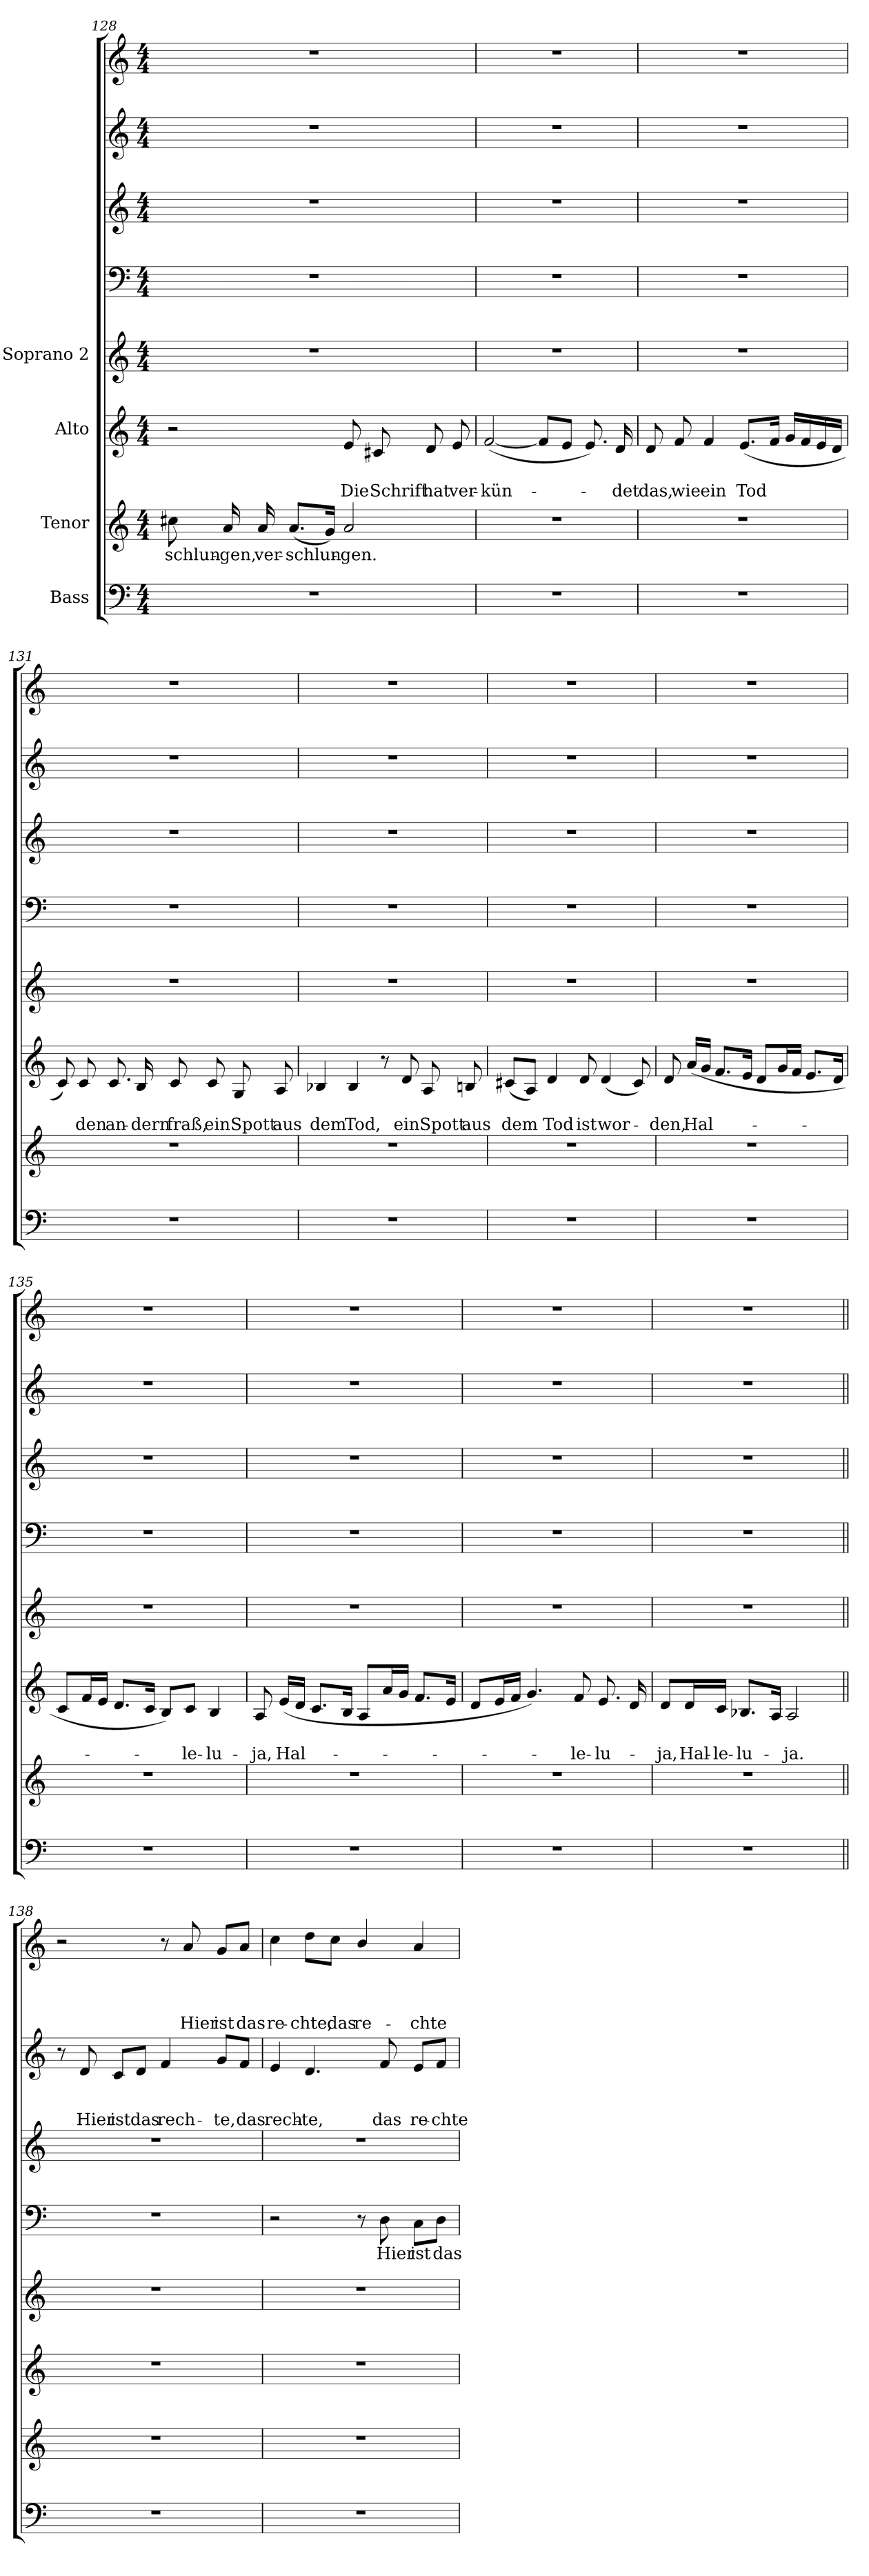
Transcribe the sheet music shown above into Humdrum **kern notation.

**kern	**kern	**text	**kern	**text	**text	**kern	**kern	**text	**kern	**kern	**text	**text	**text	**kern	**text	**text	**text	**text
*part8	*part7	*part7	*part6	*part6	*part6	*part5	*part4	*part4	*part3	*part2	*part2	*part2	*part2	*part1	*part1	*part1	*part1	*part1
*staff8	*staff7	*staff7	*staff6	*staff6	*staff6	*staff5	*staff4	*staff4	*staff3	*staff2	*staff2	*staff2	*staff2	*staff1	*staff1	*staff1	*staff1	*staff1
*I"Bass	*I"Tenor	*	*I"Alto	*	*	*I"Soprano 2	*	*	*	*	*	*	*	*	*	*	*	*
*clefF4	*clefG2	*	*clefG2	*	*	*clefG2	*clefF4	*	*clefG2	*clefG2	*	*	*	*clefG2	*	*	*	*
*	*ITrd7c12	*	*	*	*	*	*	*	*ITrd7c12	*	*	*	*	*	*	*	*	*
*k[]	*k[]	*	*k[]	*	*	*k[]	*k[]	*	*k[]	*k[]	*	*	*	*k[]	*	*	*	*
*C:	*C:	*	*C:	*	*	*C:	*C:	*	*C:	*C:	*	*	*	*C:	*	*	*	*
*M4/4	*M4/4	*	*M4/4	*	*	*M4/4	*M4/4	*	*M4/4	*M4/4	*	*	*	*M4/4	*	*	*	*
=128	=128	=128	=128	=128	=128	=128	=128	=128	=128	=128	=128	=128	=128	=128	=128	=128	=128	=128
!	!	!LO:LY:b	!	!	!	!	!	!	!	!	!	!	!	!	!	!	!	!
1r	8c#X\	-schlun-	2r	.	.	1r	1r	.	1r	1r	.	.	.	1r	.	.	.	.
!	!	!LO:LY:b	!	!	!	!	!	!	!	!	!	!	!	!	!	!	!	!
.	16A/	-gen,	.	.	.	.	.	.	.	.	.	.	.	.	.	.	.	.
!	!	!LO:LY:b	!	!	!	!	!	!	!	!	!	!	!	!	!	!	!	!
.	16A/	ver-	.	.	.	.	.	.	.	.	.	.	.	.	.	.	.	.
!	!	!LO:LY:b	!	!	!	!	!	!	!	!	!	!	!	!	!	!	!	!
.	(<8.A/L	-schlun-	.	.	.	.	.	.	.	.	.	.	.	.	.	.	.	.
.	16G/Jk)	.	.	.	.	.	.	.	.	.	.	.	.	.	.	.	.	.
!	!	!LO:LY:b	!	!	!LO:LY:b	!	!	!	!	!	!	!	!	!	!	!	!	!
.	2A/	-gen.	8e/	.	Die	.	.	.	.	.	.	.	.	.	.	.	.	.
!	!	!	!	!	!LO:LY:b	!	!	!	!	!	!	!	!	!	!	!	!	!
.	.	.	8c#X/	.	Schrift	.	.	.	.	.	.	.	.	.	.	.	.	.
!	!	!	!	!	!LO:LY:b	!	!	!	!	!	!	!	!	!	!	!	!	!
.	.	.	8d/	.	hat	.	.	.	.	.	.	.	.	.	.	.	.	.
!	!	!	!	!	!LO:LY:b	!	!	!	!	!	!	!	!	!	!	!	!	!
.	.	.	8e/	.	ver-	.	.	.	.	.	.	.	.	.	.	.	.	.
=129	=129	=129	=129	=129	=129	=129	=129	=129	=129	=129	=129	=129	=129	=129	=129	=129	=129	=129
!	!	!	!	!	!LO:LY:b	!	!	!	!	!	!	!	!	!	!	!	!	!
1r	1r	.	(<[<2f/	.	-kün-	1r	1r	.	1r	1r	.	.	.	1r	.	.	.	.
.	.	.	8f/L]	.	.	.	.	.	.	.	.	.	.	.	.	.	.	.
.	.	.	8e/J	.	.	.	.	.	.	.	.	.	.	.	.	.	.	.
.	.	.	8.e/)	.	.	.	.	.	.	.	.	.	.	.	.	.	.	.
!	!	!	!	!	!LO:LY:b	!	!	!	!	!	!	!	!	!	!	!	!	!
.	.	.	16d/	.	-det	.	.	.	.	.	.	.	.	.	.	.	.	.
!!LO:LB:g=z
=130	=130	=130	=130	=130	=130	=130	=130	=130	=130	=130	=130	=130	=130	=130	=130	=130	=130	=130
!	!	!	!	!	!LO:LY:b	!	!	!	!	!	!	!	!	!	!	!	!	!
1r	1r	.	8d/	.	das,	1r	1r	.	1r	1r	.	.	.	1r	.	.	.	.
!	!	!	!	!	!LO:LY:b	!	!	!	!	!	!	!	!	!	!	!	!	!
.	.	.	8f/	.	wie	.	.	.	.	.	.	.	.	.	.	.	.	.
!	!	!	!	!	!LO:LY:b	!	!	!	!	!	!	!	!	!	!	!	!	!
.	.	.	4f/	.	ein	.	.	.	.	.	.	.	.	.	.	.	.	.
!	!	!	!	!	!LO:LY:b	!	!	!	!	!	!	!	!	!	!	!	!	!
.	.	.	(<8.e/L	.	Tod	.	.	.	.	.	.	.	.	.	.	.	.	.
.	.	.	16f/Jk	.	.	.	.	.	.	.	.	.	.	.	.	.	.	.
.	.	.	16g/LL	.	.	.	.	.	.	.	.	.	.	.	.	.	.	.
.	.	.	16f/	.	.	.	.	.	.	.	.	.	.	.	.	.	.	.
.	.	.	16e/	.	.	.	.	.	.	.	.	.	.	.	.	.	.	.
.	.	.	16d/JJ	.	.	.	.	.	.	.	.	.	.	.	.	.	.	.
=131	=131	=131	=131	=131	=131	=131	=131	=131	=131	=131	=131	=131	=131	=131	=131	=131	=131	=131
1r	1r	.	8c/)	.	.	1r	1r	.	1r	1r	.	.	.	1r	.	.	.	.
!	!	!	!	!	!LO:LY:b	!	!	!	!	!	!	!	!	!	!	!	!	!
.	.	.	8c/	.	den	.	.	.	.	.	.	.	.	.	.	.	.	.
!	!	!	!	!	!LO:LY:b	!	!	!	!	!	!	!	!	!	!	!	!	!
.	.	.	8.c/	.	an-	.	.	.	.	.	.	.	.	.	.	.	.	.
!	!	!	!	!	!LO:LY:b	!	!	!	!	!	!	!	!	!	!	!	!	!
.	.	.	16B/	.	-dern	.	.	.	.	.	.	.	.	.	.	.	.	.
!	!	!	!	!	!LO:LY:b	!	!	!	!	!	!	!	!	!	!	!	!	!
.	.	.	8c/	.	fraß,	.	.	.	.	.	.	.	.	.	.	.	.	.
!	!	!	!	!	!LO:LY:b	!	!	!	!	!	!	!	!	!	!	!	!	!
.	.	.	8c/	.	ein	.	.	.	.	.	.	.	.	.	.	.	.	.
!	!	!	!	!	!LO:LY:b	!	!	!	!	!	!	!	!	!	!	!	!	!
.	.	.	8G/	.	Spott	.	.	.	.	.	.	.	.	.	.	.	.	.
!	!	!	!	!	!LO:LY:b	!	!	!	!	!	!	!	!	!	!	!	!	!
.	.	.	8A/	.	aus	.	.	.	.	.	.	.	.	.	.	.	.	.
=132	=132	=132	=132	=132	=132	=132	=132	=132	=132	=132	=132	=132	=132	=132	=132	=132	=132	=132
!	!	!	!	!	!LO:LY:b	!	!	!	!	!	!	!	!	!	!	!	!	!
1r	1r	.	4B-X/	.	dem	1r	1r	.	1r	1r	.	.	.	1r	.	.	.	.
!	!	!	!	!	!LO:LY:b	!	!	!	!	!	!	!	!	!	!	!	!	!
.	.	.	4B-/	.	Tod,	.	.	.	.	.	.	.	.	.	.	.	.	.
.	.	.	8r	.	.	.	.	.	.	.	.	.	.	.	.	.	.	.
!	!	!	!	!	!LO:LY:b	!	!	!	!	!	!	!	!	!	!	!	!	!
.	.	.	8d/	.	ein	.	.	.	.	.	.	.	.	.	.	.	.	.
!	!	!	!	!	!LO:LY:b	!	!	!	!	!	!	!	!	!	!	!	!	!
.	.	.	8A/	.	Spott	.	.	.	.	.	.	.	.	.	.	.	.	.
!	!	!	!	!	!LO:LY:b	!	!	!	!	!	!	!	!	!	!	!	!	!
.	.	.	8Bn/	.	aus	.	.	.	.	.	.	.	.	.	.	.	.	.
!!LO:LB:g=z
=133	=133	=133	=133	=133	=133	=133	=133	=133	=133	=133	=133	=133	=133	=133	=133	=133	=133	=133
!	!	!	!	!	!LO:LY:b	!	!	!	!	!	!	!	!	!	!	!	!	!
1r	1r	.	(<8c#X/L	.	dem	1r	1r	.	1r	1r	.	.	.	1r	.	.	.	.
.	.	.	8A/J)	.	.	.	.	.	.	.	.	.	.	.	.	.	.	.
!	!	!	!	!	!LO:LY:b	!	!	!	!	!	!	!	!	!	!	!	!	!
.	.	.	4d/	.	Tod	.	.	.	.	.	.	.	.	.	.	.	.	.
!	!	!	!	!	!LO:LY:b	!	!	!	!	!	!	!	!	!	!	!	!	!
.	.	.	8d/	.	ist	.	.	.	.	.	.	.	.	.	.	.	.	.
!	!	!	!	!	!LO:LY:b	!	!	!	!	!	!	!	!	!	!	!	!	!
.	.	.	(<4d/	.	wor-	.	.	.	.	.	.	.	.	.	.	.	.	.
.	.	.	8c#/)	.	.	.	.	.	.	.	.	.	.	.	.	.	.	.
=134	=134	=134	=134	=134	=134	=134	=134	=134	=134	=134	=134	=134	=134	=134	=134	=134	=134	=134
!	!	!	!	!	!LO:LY:b	!	!	!	!	!	!	!	!	!	!	!	!	!
1r	1r	.	8d/	.	-den,	1r	1r	.	1r	1r	.	.	.	1r	.	.	.	.
!	!	!	!	!	!LO:LY:b	!	!	!	!	!	!	!	!	!	!	!	!	!
.	.	.	(<16a/LL	.	Hal-	.	.	.	.	.	.	.	.	.	.	.	.	.
.	.	.	16g/JJ	.	.	.	.	.	.	.	.	.	.	.	.	.	.	.
.	.	.	8.f/L	.	.	.	.	.	.	.	.	.	.	.	.	.	.	.
.	.	.	16e/Jk	.	.	.	.	.	.	.	.	.	.	.	.	.	.	.
.	.	.	8d/L	.	.	.	.	.	.	.	.	.	.	.	.	.	.	.
.	.	.	16g/L	.	.	.	.	.	.	.	.	.	.	.	.	.	.	.
.	.	.	16f/JJ	.	.	.	.	.	.	.	.	.	.	.	.	.	.	.
.	.	.	8.e/L	.	.	.	.	.	.	.	.	.	.	.	.	.	.	.
.	.	.	16d/Jk	.	.	.	.	.	.	.	.	.	.	.	.	.	.	.
=135	=135	=135	=135	=135	=135	=135	=135	=135	=135	=135	=135	=135	=135	=135	=135	=135	=135	=135
1r	1r	.	8c/L	.	.	1r	1r	.	1r	1r	.	.	.	1r	.	.	.	.
.	.	.	16f/L	.	.	.	.	.	.	.	.	.	.	.	.	.	.	.
.	.	.	16e/JJ	.	.	.	.	.	.	.	.	.	.	.	.	.	.	.
.	.	.	8.d/L	.	.	.	.	.	.	.	.	.	.	.	.	.	.	.
.	.	.	16c/Jk	.	.	.	.	.	.	.	.	.	.	.	.	.	.	.
.	.	.	8B/L)	.	.	.	.	.	.	.	.	.	.	.	.	.	.	.
!	!	!	!	!	!LO:LY:b	!	!	!	!	!	!	!	!	!	!	!	!	!
.	.	.	8c/J	.	-le-	.	.	.	.	.	.	.	.	.	.	.	.	.
!	!	!	!	!	!LO:LY:b	!	!	!	!	!	!	!	!	!	!	!	!	!
.	.	.	4B/	.	-lu-	.	.	.	.	.	.	.	.	.	.	.	.	.
!!LO:LB:g=z
=136	=136	=136	=136	=136	=136	=136	=136	=136	=136	=136	=136	=136	=136	=136	=136	=136	=136	=136
!	!	!	!	!	!LO:LY:b	!	!	!	!	!	!	!	!	!	!	!	!	!
1r	1r	.	8A/	.	-ja,	1r	1r	.	1r	1r	.	.	.	1r	.	.	.	.
!	!	!	!	!	!LO:LY:b	!	!	!	!	!	!	!	!	!	!	!	!	!
.	.	.	(<16e/LL	.	Hal-	.	.	.	.	.	.	.	.	.	.	.	.	.
.	.	.	16d/JJ	.	.	.	.	.	.	.	.	.	.	.	.	.	.	.
.	.	.	8.c/L	.	.	.	.	.	.	.	.	.	.	.	.	.	.	.
.	.	.	16B/Jk	.	.	.	.	.	.	.	.	.	.	.	.	.	.	.
.	.	.	8A/L	.	.	.	.	.	.	.	.	.	.	.	.	.	.	.
.	.	.	16a/L	.	.	.	.	.	.	.	.	.	.	.	.	.	.	.
.	.	.	16g/JJ	.	.	.	.	.	.	.	.	.	.	.	.	.	.	.
.	.	.	8.f/L	.	.	.	.	.	.	.	.	.	.	.	.	.	.	.
.	.	.	16e/Jk	.	.	.	.	.	.	.	.	.	.	.	.	.	.	.
=137	=137	=137	=137	=137	=137	=137	=137	=137	=137	=137	=137	=137	=137	=137	=137	=137	=137	=137
1r	1r	.	8d/L	.	.	1r	1r	.	1r	1r	.	.	.	1r	.	.	.	.
.	.	.	16e/L	.	.	.	.	.	.	.	.	.	.	.	.	.	.	.
.	.	.	16f/JJ	.	.	.	.	.	.	.	.	.	.	.	.	.	.	.
.	.	.	4.g/)	.	.	.	.	.	.	.	.	.	.	.	.	.	.	.
!	!	!	!	!	!LO:LY:b	!	!	!	!	!	!	!	!	!	!	!	!	!
.	.	.	8f/	.	-le-	.	.	.	.	.	.	.	.	.	.	.	.	.
!	!	!	!	!	!LO:LY:b	!	!	!	!	!	!	!	!	!	!	!	!	!
.	.	.	8.e/	.	-lu-	.	.	.	.	.	.	.	.	.	.	.	.	.
.	.	.	16d/	.	.	.	.	.	.	.	.	.	.	.	.	.	.	.
=138	=138	=138	=138	=138	=138	=138	=138	=138	=138	=138	=138	=138	=138	=138	=138	=138	=138	=138
!	!	!	!	!	!LO:LY:b	!	!	!	!	!	!	!	!	!	!	!	!	!
1r	1r	.	8d/L	.	-ja,	1r	1r	.	1r	1r	.	.	.	1r	.	.	.	.
!	!	!	!	!	!LO:LY:b	!	!	!	!	!	!	!	!	!	!	!	!	!
.	.	.	16d/L	.	Hal-	.	.	.	.	.	.	.	.	.	.	.	.	.
!	!	!	!	!	!LO:LY:b	!	!	!	!	!	!	!	!	!	!	!	!	!
.	.	.	16c/JJ	.	-le-	.	.	.	.	.	.	.	.	.	.	.	.	.
!	!	!	!	!	!LO:LY:b	!	!	!	!	!	!	!	!	!	!	!	!	!
.	.	.	8.B-X/L	.	-lu-	.	.	.	.	.	.	.	.	.	.	.	.	.
.	.	.	16A/Jk	.	.	.	.	.	.	.	.	.	.	.	.	.	.	.
!	!	!	!	!	!LO:LY:b	!	!	!	!	!	!	!	!	!	!	!	!	!
.	.	.	2A/	.	-ja.	.	.	.	.	.	.	.	.	.	.	.	.	.
!!LO:PB:g=z
=138X4||	=138X4||	=138X4||	=138X4||	=138X4||	=138X4||	=138X4||	=138X4||	=138X4||	=138X4||	=138X4||	=138X4||	=138X4||	=138X4||	=138X4||	=138X4||	=138X4||	=138X4||	=138X4||
1r	1r	.	1r	.	.	1r	1r	.	1r	8r	.	.	.	2r	.	.	.	.
!	!	!	!	!	!	!	!	!	!	!	!	!	!LO:LY:b	!	!	!	!	!
.	.	.	.	.	.	.	.	.	.	8d/	.	.	Hier	.	.	.	.	.
!	!	!	!	!	!	!	!	!	!	!	!	!	!LO:LY:b	!	!	!	!	!
.	.	.	.	.	.	.	.	.	.	8c/L	.	.	ist	.	.	.	.	.
!	!	!	!	!	!	!	!	!	!	!	!	!	!LO:LY:b	!	!	!	!	!
.	.	.	.	.	.	.	.	.	.	8d/J	.	.	das	.	.	.	.	.
!	!	!	!	!	!	!	!	!	!	!	!	!	!LO:LY:b	!	!	!	!	!
.	.	.	.	.	.	.	.	.	.	4f/	.	.	rech-	8r	.	.	.	.
!	!	!	!	!	!	!	!	!	!	!	!	!	!	!	!	!	!	!LO:LY:b
.	.	.	.	.	.	.	.	.	.	.	.	.	.	8a/	.	.	.	Hier
!	!	!	!	!	!	!	!	!	!	!	!	!	!LO:LY:b	!	!	!	!	!LO:LY:b
.	.	.	.	.	.	.	.	.	.	8g/L	.	.	-te,	8g/L	.	.	.	ist
!	!	!	!	!	!	!	!	!	!	!	!	!	!LO:LY:b	!	!	!	!	!LO:LY:b
.	.	.	.	.	.	.	.	.	.	8f/J	.	.	das	8a/J	.	.	.	das
=139	=139	=139	=139	=139	=139	=139	=139	=139	=139	=139	=139	=139	=139	=139	=139	=139	=139	=139
!	!	!	!	!	!	!	!	!	!	!	!	!	!LO:LY:b	!	!	!	!	!LO:LY:b
1r	1r	.	1r	.	.	1r	2r	.	1r	4e/	.	.	rech-	4cc\	.	.	.	re-
!	!	!	!	!	!	!	!	!	!	!	!	!	!LO:LY:b	!	!	!	!	!LO:LY:b
.	.	.	.	.	.	.	.	.	.	4.d/	.	.	-te,	8dd\L	.	.	.	-chte,
!	!	!	!	!	!	!	!	!	!	!	!	!	!	!	!	!	!	!LO:LY:b
.	.	.	.	.	.	.	.	.	.	.	.	.	.	8cc\J	.	.	.	das
!	!	!	!	!	!	!	!	!	!	!	!	!	!	!	!	!	!	!LO:LY:b
.	.	.	.	.	.	.	8r	.	.	.	.	.	.	4b/	.	.	.	re-
!	!	!	!	!	!	!	!	!LO:LY:b	!	!	!	!	!LO:LY:b	!	!	!	!	!
.	.	.	.	.	.	.	8D\	Hier	.	8f/	.	.	das	.	.	.	.	.
!	!	!	!	!	!	!	!	!LO:LY:b	!	!	!	!	!LO:LY:b	!	!	!	!	!LO:LY:b
.	.	.	.	.	.	.	8C\L	ist	.	8e/L	.	.	re-	4a/	.	.	.	-chte
!	!	!	!	!	!	!	!	!LO:LY:b	!	!	!	!	!LO:LY:b	!	!	!	!	!
.	.	.	.	.	.	.	8D\J	das	.	8f/J	.	.	-chte	.	.	.	.	.
=	=	=	=	=	=	=	=	=	=	=	=	=	=	=	=	=	=	=
*-	*-	*-	*-	*-	*-	*-	*-	*-	*-	*-	*-	*-	*-	*-	*-	*-	*-	*-
